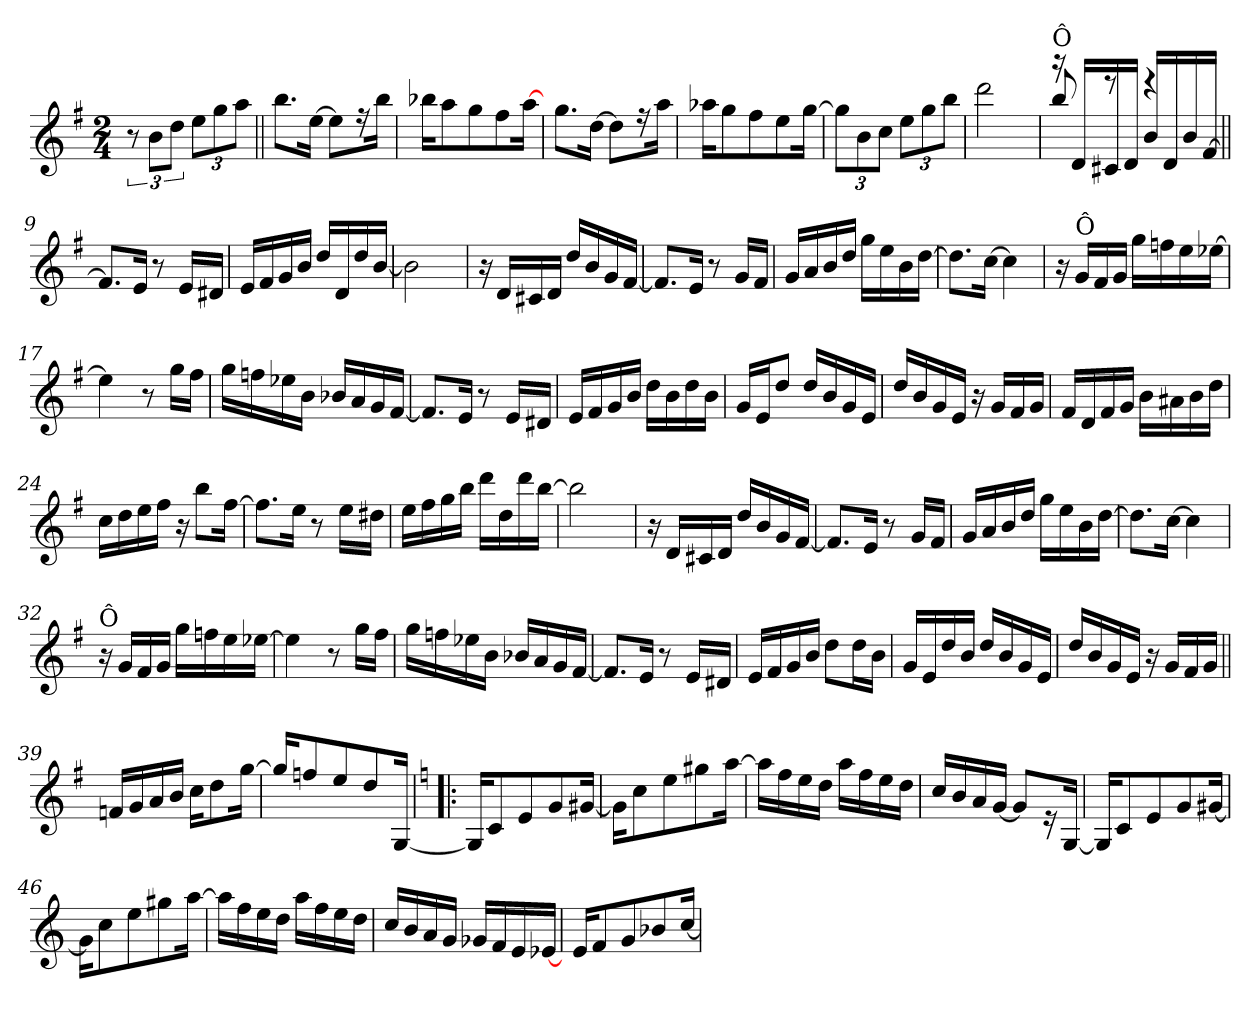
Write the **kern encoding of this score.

**kern
*part1
*staff1
*clefG2
*k[f#]
*G:
*M2/4
=1
12r
12b\L
12dd\J
12ee\L
12gg\
12aa\J
=2||
8.bb\L
[16ee\Jk
8ee\L]
16r
16bb\Jk
=3
16bb-X\KL
8aa\
8gg\
8ff#\
[16aa\Jk
=4
8.gg\L
[16dd\Jk
8dd\L]
16r
16aa\Jk
!!LO:LB:g=z
=5
16aa-X\KL
8gg\
8ff#\
8ee\
[16gg\Jk
=6
12gg\L]
12b\
12cc\J
12ee\L
12gg\
12bb\J
=7
2ddd\
=8
*^
!LO:TX:a:t=Ô	!
16r	8bb!/
16d/LL	.
16c#X/	8rddd
16d/JJ	.
16b/LL	4rddd
16d/	.
16b/	.
[<16f#/JJ	.
*v	*v
!!LO:LB:g=z
=9||
8.f#/L]
16e/Jk
8r
16e/LL
16d#X/JJ
=10
16e/LL
16f#/
16g/
16b/JJ
16dd/LL
16d/
16dd/
[16b/JJ
=11
2b\]
=12
16r
16d/LL
16c#X/
16d/JJ
16dd/LL
16b/
16g/
[16f#/JJ
=13
8.f#/L]
16e/Jk
8r
16g/LL
16f#/JJ
!!LO:LB:g=z
=14
16g/LL
16a/
16b/
16dd/JJ
16gg\LL
16ee\
16b\
[16dd\JJ
=15
8.dd\L]
[16cc\Jk
4cc\]
=16
16r
!LO:TX:a:t=Ô
16g/LL
16f#/
16g/JJ
16gg\LL
16ffn\
16ee\
[16ee-X\JJ
=17
4ee-\]
8r
16gg\LL
16ff#\JJ
=18
16gg\LL
16ffn\
16ee-X\
16b\JJ
16b-X/LL
16a/
16g/
[16f#/JJ
!!LO:LB:g=z
=19
8.f#/L]
16e/Jk
8r
16e/LL
16d#X/JJ
=20
16e/LL
16f#/
16g/
16b/JJ
16dd\LL
16b\
16dd\
16b\JJ
=21
16g/LL
16e/J
8dd/J
16dd/LL
16b/
16g/
16e/JJ
=22
16dd/LL
16b/
16g/
16e/JJ
16r
16g/LL
16f#/
16g/JJ
=23
16f#/LL
16d/
16f#/
16g/JJ
16b\LL
16a#X\
16b\
16dd\JJ
!!LO:LB:g=z
=24
16cc\LL
16dd\
16ee\
16ff#\JJ
16r
8bb\L
[16ff#\Jk
=25
8.ff#\L]
16ee\Jk
8r
16ee\LL
16dd#X\JJ
=26
16ee\LL
16ff#\
16gg\
16bb\JJ
16ddd\LL
16dd\
16ddd\
[16bb\JJ
=27
2bb\]
=28
16r
16d/LL
16c#X/
16d/JJ
16dd/LL
16b/
16g/
[16f#/JJ
!!LO:LB:g=z
=29
8.f#/L]
16e/Jk
8r
16g/LL
16f#/JJ
=30
16g/LL
16a/
16b/
16dd/JJ
16gg\LL
16ee\
16b\
[16dd\JJ
=31
8.dd\L]
[16cc\Jk
4cc\]
=32
!LO:TX:a:t=Ô
16r
16g/LL
16f#/
16g/JJ
16gg\LL
16ffn\
16ee\
[16ee-X\JJ
=33
4ee-\]
8r
16gg\LL
16ff#\JJ
!!LO:LB:g=z
=34
16gg\LL
16ffn\
16ee-X\
16b\JJ
16b-X/LL
16a/
16g/
[16f#/JJ
=35
8.f#/L]
16e/Jk
8r
16e/LL
16d#X/JJ
=36
16e/LL
16f#/
16g/
16b/JJ
8dd\L
16dd\L
16b\JJ
=37
16g/LL
16e/
16dd/
16b/JJ
16dd/LL
16b/
16g/
16e/JJ
=38
16dd/LL
16b/
16g/
16e/JJ
16r
16g/LL
16f#/
16g/JJ
!!LO:LB:g=z
=39||
16fn/LL
16g/
16a/
16b/JJ
16cc\KL
8dd\
[16gg\Jk
=40
16gg/KL]
8ffn/
8ee/
8dd/
[16G/Jk
=41!|:
*k[]
*C:
16G/KL]
8c/
8e/
8g/
[16g#X/Jk
=42
16g#\KL]
8cc\
8ee\
8gg#X\
[16aa\Jk
=43
16aa\LL]
16ff\
16ee\
16dd\JJ
16aa\LL
16ff\
16ee\
16dd\JJ
!!LO:LB:g=z
=44
16cc/LL
16b/
16a/
[16g/JJ
8g/L]
16r
[16G/Jk
=45
16G/KL]
8c/
8e/
8g/
[16g#X/Jk
=46
16g#\KL]
8cc\
8ee\
8gg#X\
[16aa\Jk
=47
16aa\LL]
16ff\
16ee\
16dd\JJ
16aa\LL
16ff\
16ee\
16dd\JJ
=48
16cc/LL
16b/
16a/
16g/JJ
16g-X/LL
16f/
16e/
[16e-X/JJ
!!LO:PB:g=z
=49
16e/KL
8f/
8g/
8b-X/
[16cc/Jk
=
*-
